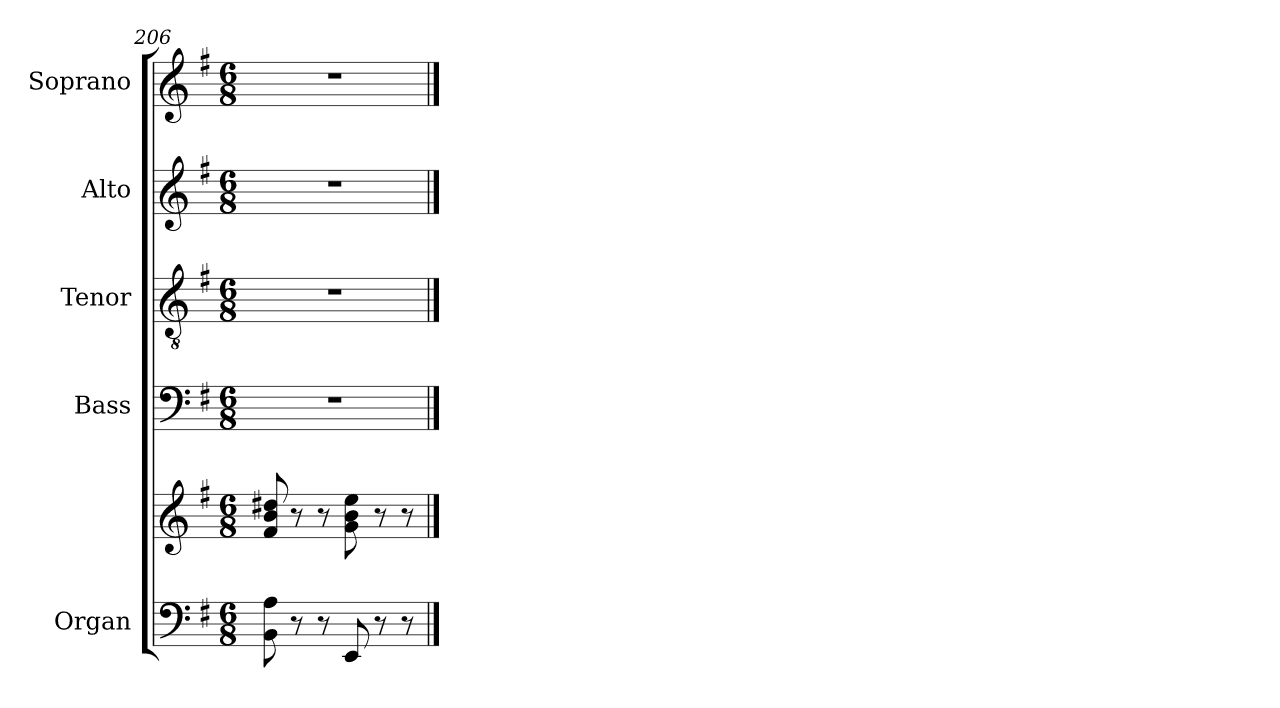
**kern	**kern	**kern	**kern	**kern	**kern
*part5	*part5	*part4	*part3	*part2	*part1
*staff6	*staff5	*staff4	*staff3	*staff2	*staff1
*I"Organ	*	*I"Bass	*I"Tenor	*I"Alto	*I"Soprano
*I'Org.	*	*I'B.	*I'T.	*I'A.	*I'S.
*clefF4	*clefG2	*clefF4	*clefGv2	*clefG2	*clefG2
*	*	*	*ITrd7c12	*	*
*k[f#]	*k[f#]	*k[f#]	*k[f#]	*k[f#]	*k[f#]
*G:	*G:	*G:	*G:	*G:	*G:
*M6/8	*M6/8	*M6/8	*M6/8	*M6/8	*M6/8
=206	=206	=206	=206	=206	=206
!	!	!LO:N:vis=1	!LO:N:vis=1	!LO:N:vis=1	!LO:N:vis=1
8BBi\ 8Ai	8f#i/ 8bi 8dd#Xi	2.r	2.r	2.r	2.r
8r	8r	.	.	.	.
8r	8r	.	.	.	.
8EEi/	8gi\ 8bi 8eei	.	.	.	.
8r	8r	.	.	.	.
8r	8r	.	.	.	.
==	==	==	==	==	==
*-	*-	*-	*-	*-	*-
